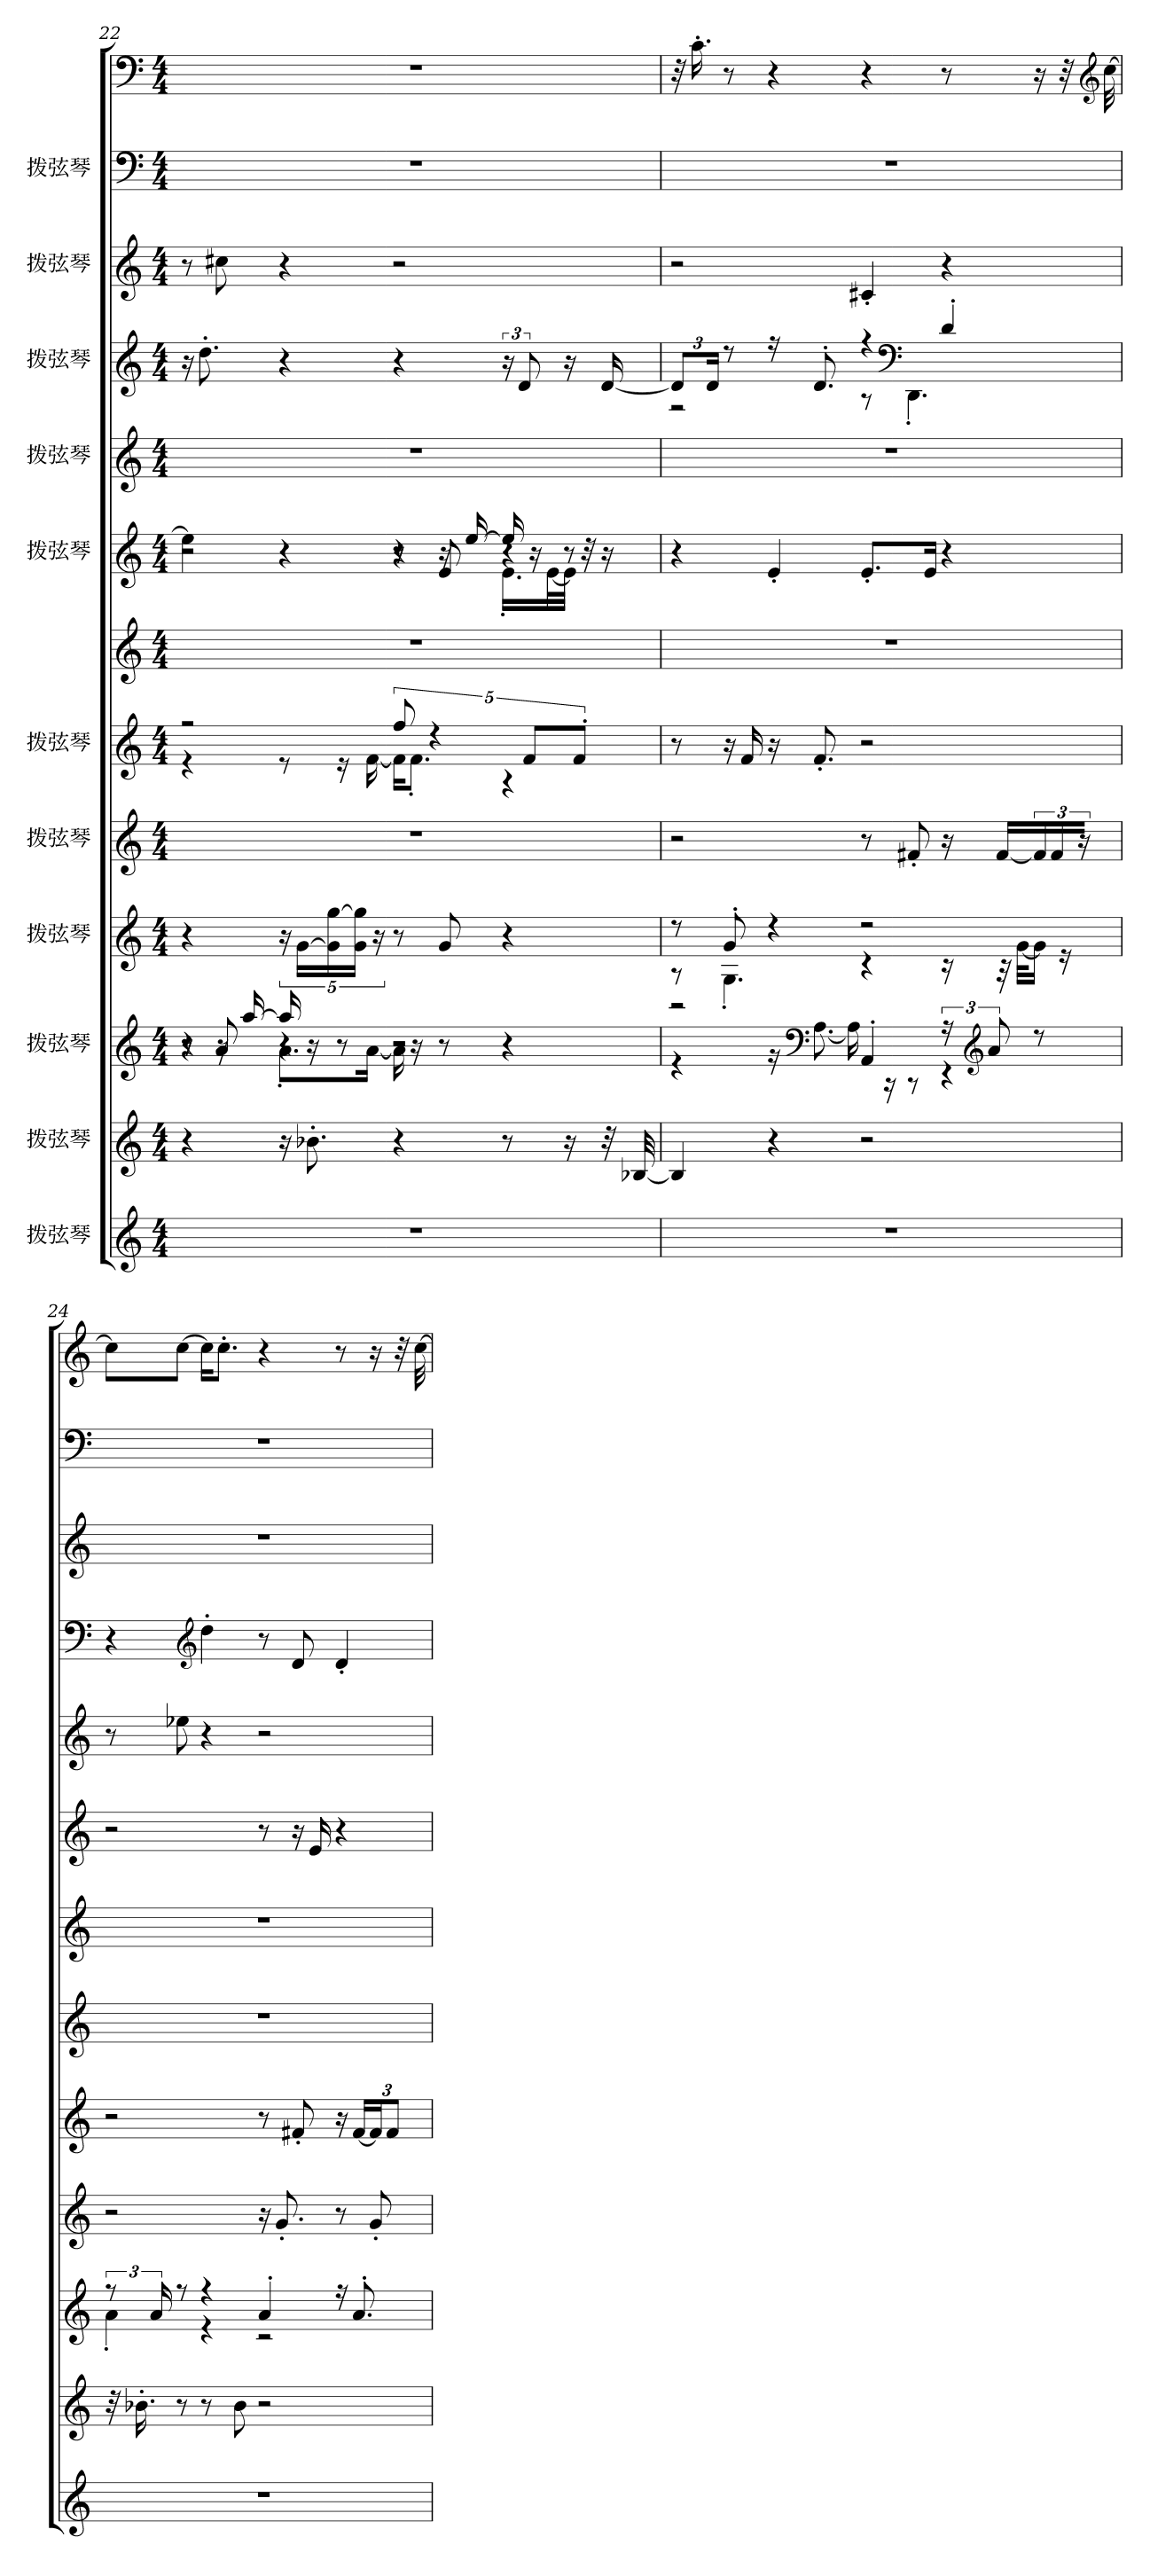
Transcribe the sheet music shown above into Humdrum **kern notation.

**kern	**kern	**kern	**kern	**kern	**kern	**kern	**kern	**kern	**kern	**kern	**kern	**kern
*part11	*part10	*part9	*part8	*part7	*part6	*part6	*part5	*part4	*part3	*part2	*part1	*part1
*staff13	*staff12	*staff11	*staff10	*staff9	*staff8	*staff7	*staff6	*staff5	*staff4	*staff3	*staff2	*staff1
*I"拨弦琴	*I"拨弦琴	*I"拨弦琴	*I"拨弦琴	*I"拨弦琴	*I"拨弦琴	*	*I"拨弦琴	*I"拨弦琴	*I"拨弦琴	*I"拨弦琴	*I"拨弦琴	*
!!LO:PB:g=z
*clefG2	*clefG2	*clefG2	*clefG2	*clefG2	*clefG2	*clefG2	*clefG2	*clefG2	*clefG2	*clefG2	*clefF4	*clefF4
*k[]	*k[]	*k[]	*k[]	*k[]	*k[]	*k[]	*k[]	*k[]	*k[]	*k[]	*k[]	*k[]
*M4/4	*M4/4	*M4/4	*M4/4	*M4/4	*M4/4	*M4/4	*M4/4	*M4/4	*M4/4	*M4/4	*M4/4	*M4/4
=22	=22	=22	=22	=22	=22	=22	=22	=22	=22	=22	=22	=22
*	*	*^	*	*	*^	*	*^	*	*	*	*	*
*	*	*	*^	*	*	*	*	*	*	*^	*	*	*	*	*
1r	4r	8r	4r	8r	4r	1r	2r	4r	1r	2r	4ee\]	2r	1r	16r	8r	1r	1r
.	.	.	.	.	.	.	.	.	.	.	.	.	.	8.dd'\	.	.	.
.	.	16r	.	8a/	.	.	.	.	.	.	.	.	.	.	8cc#X\	.	.
.	.	[16aa/	.	.	.	.	.	.	.	.	.	.	.	.	.	.	.
.	16r	16aa/]	8.a'\L	4r	20r	.	.	8r	.	.	4r	.	.	4r	4r	.	.
.	.	.	.	.	[20g\LL	.	.	.	.	.	.	.	.	.	.	.	.
.	8.b-X'\	16r	.	.	.	.	.	.	.	.	.	.	.	.	.	.	.
.	.	.	.	.	20g\] [20gg\	.	.	.	.	.	.	.	.	.	.	.	.
.	.	8r	.	.	.	.	.	16r	.	.	.	.	.	.	.	.	.
.	.	.	.	.	20g\ 20gg\]JJ	.	.	.	.	.	.	.	.	.	.	.	.
.	.	.	[16a\Jk	.	.	.	.	[16f\	.	.	.	.	.	.	.	.	.
.	.	.	.	.	20r	.	.	.	.	.	.	.	.	.	.	.	.
.	4r	2r	16a\]	2r	8r	.	10ff/	16f\KL]	.	8r	4r	8r	.	4r	2r	.	.
.	.	.	16r	.	.	.	.	8.f'\J	.	.	.	.	.	.	.	.	.
.	.	.	.	.	.	.	5r	.	.	.	.	.	.	.	.	.	.
.	.	.	8r	.	8g/	.	.	.	.	16r	.	8e/	.	.	.	.	.
.	.	.	.	.	.	.	.	.	.	[16ee/	.	.	.	.	.	.	.
.	8r	.	4r	.	4r	.	.	4r	.	16ee/]	16.e'\LL	4r	.	24r	.	.	.
.	.	.	.	.	.	.	.	.	.	.	.	.	.	12d/	.	.	.
.	.	.	.	.	.	.	10f/L	.	.	.	.	.	.	.	.	.	.
.	.	.	.	.	.	.	.	.	.	16r	.	.	.	.	.	.	.
.	.	.	.	.	.	.	.	.	.	.	[32e\L	.	.	.	.	.	.
.	16r	.	.	.	.	.	.	.	.	8r	32e\JJJ]	.	.	16r	.	.	.
.	.	.	.	.	.	.	10f'/J	.	.	.	.	.	.	.	.	.	.
.	.	.	.	.	.	.	.	.	.	.	32r	.	.	.	.	.	.
.	32r	.	.	.	.	.	.	.	.	.	16r	.	.	[16d/	.	.	.
.	[32B-X/	.	.	.	.	.	.	.	.	.	.	.	.	.	.	.	.
*	*	*	*v	*v	*	*	*v	*v	*	*v	*v	*v	*	*	*	*	*
!!LO:PB:g=z
=23	=23	=23	=23	=23	=23	=23	=23	=23	=23	=23	=23	=23	=23
*	*	*	*	*^	*	*	*	*	*	*	*	*	*
*	*	*	*	*	*	*	*	*	*	*	*Xbrackettup	*	*	*
*	*	*	*	*	*	*	*	*	*	*	*^	*	*	*
1r	4B-/]	2r	4r	8r	8r	2r	8r	1r	4r	1r	12d/L]	2r	2r	1r	32r
.	.	.	.	.	.	.	.	.	.	.	.	.	.	.	16.c'\
.	.	.	.	.	.	.	.	.	.	.	24d/Jk	.	.	.	.
.	.	.	.	8g'/	4.G'\	.	16r	.	.	.	8r	.	.	.	8r
.	.	.	.	.	.	.	16f/	.	.	.	.	.	.	.	.
.	4r	.	16r	4r	.	.	16r	.	4e'/	.	16r	.	.	.	4r
*	*	*clefF4	*	*	*	*	*	*	*	*	*	*	*	*	*
.	.	.	[8.A\	.	.	.	8.f'/	.	.	.	8.d'/	.	.	.	.
.	2r	4AA'/	16A\]	2r	4r	8r	2r	.	8.e'/L	.	4r	8r	4c#X'/	.	4r
.	.	.	16r	.	.	.	.	.	.	.	.	.	.	.	.
*	*	*	*	*	*	*	*	*	*	*	*clefF4	*	*	*	*
.	.	.	8r	.	.	8f#X'/	.	.	.	.	.	4.DD'\	.	.	.
.	.	.	.	.	.	.	.	.	16e/Jk	.	.	.	.	.	.
.	.	24r	4r	.	16r	16r	.	.	4r	.	4d'/	.	4r	.	8r
*	*	*clefG2	*	*	*	*	*	*	*	*	*	*	*	*	*
.	.	12a/	.	.	.	.	.	.	.	.	.	.	.	.	.
.	.	.	.	.	32r	[16f#/LL	.	.	.	.	.	.	.	.	.
.	.	.	.	.	[32g\KLL	.	.	.	.	.	.	.	.	.	.
.	.	8r	.	.	16g\JJ]	24f#/]	.	.	.	.	.	.	.	.	16r
.	.	.	.	.	.	24f#/JJ	.	.	.	.	.	.	.	.	.
.	.	.	.	.	16r	.	.	.	.	.	.	.	.	.	32r
.	.	.	.	.	.	24r	.	.	.	.	.	.	.	.	.
*	*	*	*	*	*	*	*	*	*	*	*	*	*	*	*clefG2
.	.	.	.	.	.	.	.	.	.	.	.	.	.	.	[32cc\
*	*	*	*	*v	*v	*	*	*	*	*	*v	*v	*	*	*
=24	=24	=24	=24	=24	=24	=24	=24	=24	=24	=24	=24	=24	=24
1r	32r	12r	4a'\	2r	2r	1r	1r	2r	8r	4r	1r	1r	8cc\L]
.	16.b-X'\	.	.	.	.	.	.	.	.	.	.	.	.
.	.	24a/	.	.	.	.	.	.	.	.	.	.	.
.	8r	8r	.	.	.	.	.	.	8ee-X\	.	.	.	[8cc\J
*	*	*	*	*	*	*	*	*	*	*clefG2	*	*	*
.	8r	4r	4r	.	.	.	.	.	4r	4dd'\	.	.	16cc\KL]
.	.	.	.	.	.	.	.	.	.	.	.	.	8.cc'\J
.	8b-\	.	.	.	.	.	.	.	.	.	.	.	.
.	2r	4a'/	2r	16r	8r	.	.	8r	2r	8r	.	.	4r
.	.	.	.	8.g'/	.	.	.	.	.	.	.	.	.
.	.	.	.	.	8f#X'/	.	.	16r	.	8d/	.	.	.
.	.	.	.	.	.	.	.	16e/	.	.	.	.	.
.	.	16r	.	8r	16r	.	.	4r	.	4d'/	.	.	8r
.	.	8.a'/	.	.	[16f#/LL	.	.	.	.	.	.	.	.
*	*	*	*	*	*Xbrackettup	*	*	*	*	*	*	*	*
.	.	.	.	8g'/	24f#/J]	.	.	.	.	.	.	.	16r
.	.	.	.	.	12f#/J	.	.	.	.	.	.	.	.
.	.	.	.	.	.	.	.	.	.	.	.	.	32r
.	.	.	.	.	.	.	.	.	.	.	.	.	[32cc\
*	*	*v	*v	*	*	*	*	*	*	*	*	*	*
=	=	=	=	=	=	=	=	=	=	=	=	=
*-	*-	*-	*-	*-	*-	*-	*-	*-	*-	*-	*-	*-
